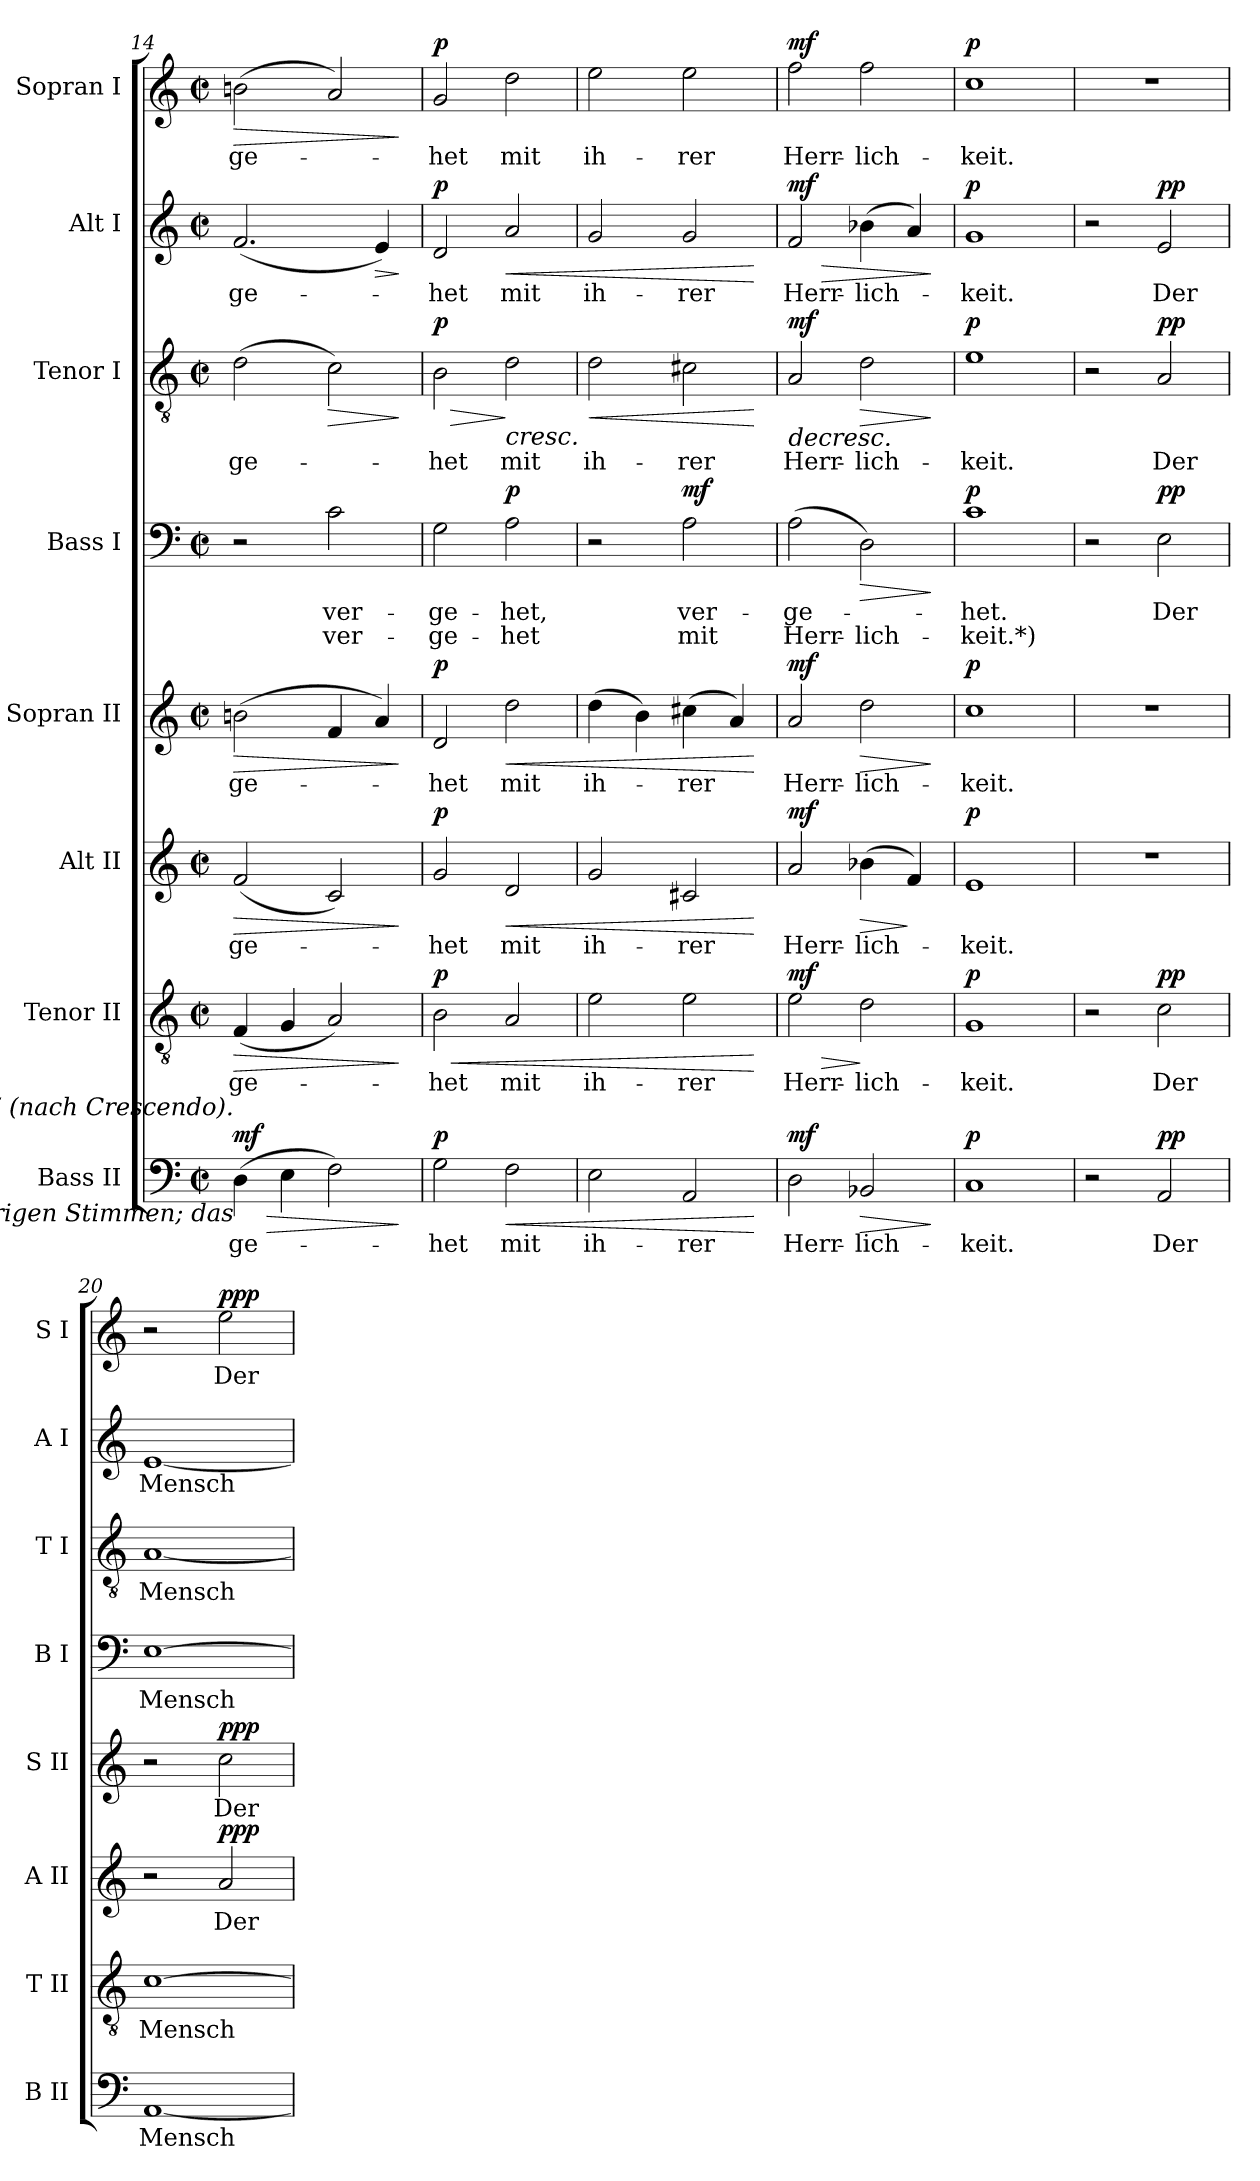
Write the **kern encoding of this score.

**kern	**text	**dynam	**kern	**text	**dynam	**kern	**text	**dynam	**kern	**text	**dynam	**kern	**text	**text	**dynam	**kern	**text	**dynam	**kern	**text	**dynam	**kern	**text	**dynam
*part8	*part8	*part8	*part7	*part7	*part7	*part6	*part6	*part6	*part5	*part5	*part5	*part4	*part4	*part4	*part4	*part3	*part3	*part3	*part2	*part2	*part2	*part1	*part1	*part1
*staff8	*staff8	*staff8	*staff7	*staff7	*staff7	*staff6	*staff6	*staff6	*staff5	*staff5	*staff5	*staff4	*staff4	*staff4	*staff4	*staff3	*staff3	*staff3	*staff2	*staff2	*staff2	*staff1	*staff1	*staff1
*I"Bass II	*	*	*I"Tenor II	*	*	*I"Alt II	*	*	*I"Sopran II	*	*	*I"Bass I	*	*	*	*I"Tenor I	*	*	*I"Alt I	*	*	*I"Sopran I	*	*
*I'B II	*	*	*I'T II	*	*	*I'A II	*	*	*I'S II	*	*	*I'B I	*	*	*	*I'T I	*	*	*I'A I	*	*	*I'S I	*	*
!!LO:PB:g=z
*clefF4	*	*	*clefGv2	*	*	*clefG2	*	*	*clefG2	*	*	*clefF4	*	*	*	*clefGv2	*	*	*clefG2	*	*	*clefG2	*	*
*k[]	*	*	*k[]	*	*	*k[]	*	*	*k[]	*	*	*k[]	*	*	*	*k[]	*	*	*k[]	*	*	*k[]	*	*
*a:	*	*	*a:	*	*	*a:	*	*	*a:	*	*	*a:	*	*	*	*a:	*	*	*a:	*	*	*a:	*	*
*M2/2	*	*	*M2/2	*	*	*M2/2	*	*	*M2/2	*	*	*M2/2	*	*	*	*M2/2	*	*	*M2/2	*	*	*M2/2	*	*
*met(c|)	*	*	*met(c|)	*	*	*met(c|)	*	*	*met(c|)	*	*	*met(c|)	*	*	*	*met(c|)	*	*	*met(c|)	*	*	*met(c|)	*	*
=14	=14	=14	=14	=14	=14	=14	=14	=14	=14	=14	=14	=14	=14	=14	=14	=14	=14	=14	=14	=14	=14	=14	=14	=14
!LO:TX:b:i:rj:t=*) kursiver Text&colon; evtl. Angleichung an den Text der übrigen Stimmen; das	!	!	!	!	!	!	!	!	!	!	!	!	!	!	!	!	!	!	!	!	!	!	!	!
!LO:TX:i:rj:t=dann wie in den anderen Stimmen erst in Takt 17 (nach Crescendo).	!	!	!	!	!	!	!	!	!	!	!	!	!	!	!	!	!	!	!	!	!	!	!	!
!	!	!LO:HP:b	!	!	!LO:HP:b	!	!	!LO:HP:b	!	!	!LO:HP:b	!	!	!	!	!	!	!	!	!	!	!	!	!LO:HP:b
(4D\	-ge-	> mf	(4F/	-ge-	>	(2f/	-ge-	>	(2bn\	-ge-	>	2r	.	.	.	(2d\	-ge-	.	(2.f/	-ge-	.	(2bn\	-ge-	>
4E\	.	.	4G/	.	.	.	.	.	.	.	.	.	.	.	.	.	.	.	.	.	.	.	.	.
!	!	!	!	!	!	!	!	!	!	!	!	!	!	!	!	!	!	!LO:HP:b	!	!	!	!	!	!
2F\)	.	.	2A/)	.	.	2c/)	.	.	4f/	.	.	2c\	ver-	ver-	.	2c\)	.	>	.	.	.	2a/)	.	.
!	!	!	!	!	!	!	!	!	!	!	!	!	!	!	!	!	!	!	!	!	!LO:HP:b	!	!	!
.	.	.	.	.	.	.	.	.	4a/)	.	.	.	.	.	.	.	.	.	4e/)	.	>	.	.	.
.	.	]	.	.	]	.	.	]	.	.	]	.	.	.	.	.	.	]	.	.	]	.	.	]
=15	=15	=15	=15	=15	=15	=15	=15	=15	=15	=15	=15	=15	=15	=15	=15	=15	=15	=15	=15	=15	=15	=15	=15	=15
!	!	!LO:DY:a	!	!	!LO:HP:b	!	!	!	!	!	!	!	!	!	!	!	!	!LO:HP:b	!	!	!	!	!	!
!	!	!	!	!	!LO:DY:n=1:a	!	!	!LO:DY:a	!	!	!LO:DY:a	!	!	!	!	!	!	!LO:DY:n=1:a	!	!	!LO:DY:a	!	!	!LO:DY:a
2G\	-het	p	2B\	-het	< p	2g/	-het	p	2d/	-het	p	2G\	-ge-	-ge-	.	2B\	-het	> p	2d/	-het	p	2g/	-het	p
!	!	!LO:HP:b	!	!	!	!	!	!LO:HP:b	!	!	!LO:HP:b	!	!	!	!LO:DY:a	!	!	!LO:HP:n=1:b	!	!	!LO:HP:b	!	!	!
2F\	mit	<	2A/	mit	.	2d/	mit	<	2dd\	mit	<	2A\	-het,	-het	p	2d\	mit	] <	2a/	mit	<	2dd\	mit	.
=16	=16	=16	=16	=16	=16	=16	=16	=16	=16	=16	=16	=16	=16	=16	=16	=16	=16	=16	=16	=16	=16	=16	=16	=16
!	!	!	!	!	!	!	!	!	!	!	!	!	!	!	!	!	!	!LO:HP:b	!	!	!	!	!	!
2E\	ih-	.	2e\	ih-	.	2g/	ih-	.	(4dd\	ih-	.	2r	.	.	.	2d\	ih-	<	2g/	ih-	.	2ee\	ih-	.
.	.	.	.	.	.	.	.	.	4b\)	.	.	.	.	.	.	.	.	.	.	.	.	.	.	.
!	!	!	!	!	!	!	!	!	!	!	!	!	!	!	!LO:DY:a	!	!	!	!	!	!	!	!	!
2AA/	-rer	.	2e\	-rer	.	2c#X/	-rer	.	(4cc#X\	-rer	.	2A\	ver-	mit	mf	2c#X\	-rer	.	2g/	-rer	.	2ee\	-rer	.
.	.	.	.	.	.	.	.	.	4a/)	.	.	.	.	.	.	.	.	.	.	.	.	.	.	.
.	.	[	.	.	[	.	.	[	.	.	[	.	.	.	.	.	.	[ [	.	.	[	.	.	.
=17	=17	=17	=17	=17	=17	=17	=17	=17	=17	=17	=17	=17	=17	=17	=17	=17	=17	=17	=17	=17	=17	=17	=17	=17
!	!	!LO:DY:a	!	!	!LO:HP:b	!	!	!	!	!	!	!	!	!	!	!	!	!LO:HP:b	!	!	!LO:HP:b	!	!	!
!	!	!	!	!	!LO:DY:n=1:a	!	!	!LO:DY:a	!	!	!LO:DY:a	!	!	!	!	!	!	!LO:DY:n=1:a	!	!	!LO:DY:n=1:a	!	!	!LO:DY:a
2D\	Herr-	mf	2e\	Herr-	> mf	2a/	Herr-	mf	2a/	Herr-	mf	(2A\	-ge-	Herr-	.	2A/	Herr-	> mf	2f/	Herr-	> mf	2ff\	Herr-	mf
!	!	!LO:HP:b	!	!	!	!	!	!LO:HP:b	!	!	!LO:HP:b	!	!	!	!LO:HP:b	!	!	!LO:HP:b	!	!	!	!	!	!
2BB-X/	-lich-	>	2d\	-lich-	]	(4b-X\	-lich-	>	2dd\	-lich-	>	2D\)	.	-lich-	>	2d\	-lich-	>	(4b-X\	-lich-	.	2ff\	-lich-	.
.	.	.	.	.	.	4f/)	.	]	.	.	.	.	.	.	.	.	.	.	4a/)	.	.	.	.	.
.	.	]	.	.	.	.	.	.	.	.	]	.	.	.	]	.	.	] ]	.	.	]	.	.	.
=18	=18	=18	=18	=18	=18	=18	=18	=18	=18	=18	=18	=18	=18	=18	=18	=18	=18	=18	=18	=18	=18	=18	=18	=18
!	!	!LO:DY:a	!	!	!LO:DY:a	!	!	!LO:DY:a	!	!	!LO:DY:a	!	!	!	!LO:DY:a	!	!	!LO:DY:a	!	!	!LO:DY:a	!	!	!LO:DY:a
1C	-keit.	p	1G	-keit.	p	1e	-keit.	p	1cc	-keit.	p	1c	-het.	-keit.*)	p	1e	-keit.	p	1g	-keit.	p	1cc	-keit.	p
=19	=19	=19	=19	=19	=19	=19	=19	=19	=19	=19	=19	=19	=19	=19	=19	=19	=19	=19	=19	=19	=19	=19	=19	=19
2r	.	.	2r	.	.	1r	.	.	1r	.	.	2r	.	.	.	2r	.	.	2r	.	.	1r	.	.
!	!	!LO:DY:a	!	!	!LO:DY:a	!	!	!	!	!	!	!	!	!	!LO:DY:a	!	!	!LO:DY:a	!	!	!LO:DY:a	!	!	!
2AA/	Der	pp	2c\	Der	pp	.	.	.	.	.	.	2E\	Der	.	pp	2A/	Der	pp	2e/	Der	pp	.	.	.
=20	=20	=20	=20	=20	=20	=20	=20	=20	=20	=20	=20	=20	=20	=20	=20	=20	=20	=20	=20	=20	=20	=20	=20	=20
[1AA	Mensch	.	[1c	Mensch	.	2r	.	.	2r	.	.	[1E	Mensch	.	.	[1A	Mensch	.	[1e	Mensch	.	2r	.	.
!	!	!	!	!	!	!	!	!LO:DY:a	!	!	!LO:DY:a	!	!	!	!	!	!	!	!	!	!	!	!	!LO:DY:a
.	.	.	.	.	.	2a/	Der	ppp	2cc\	Der	ppp	.	.	.	.	.	.	.	.	.	.	2ee\	Der	ppp
=	=	=	=	=	=	=	=	=	=	=	=	=	=	=	=	=	=	=	=	=	=	=	=	=
*-	*-	*-	*-	*-	*-	*-	*-	*-	*-	*-	*-	*-	*-	*-	*-	*-	*-	*-	*-	*-	*-	*-	*-	*-
